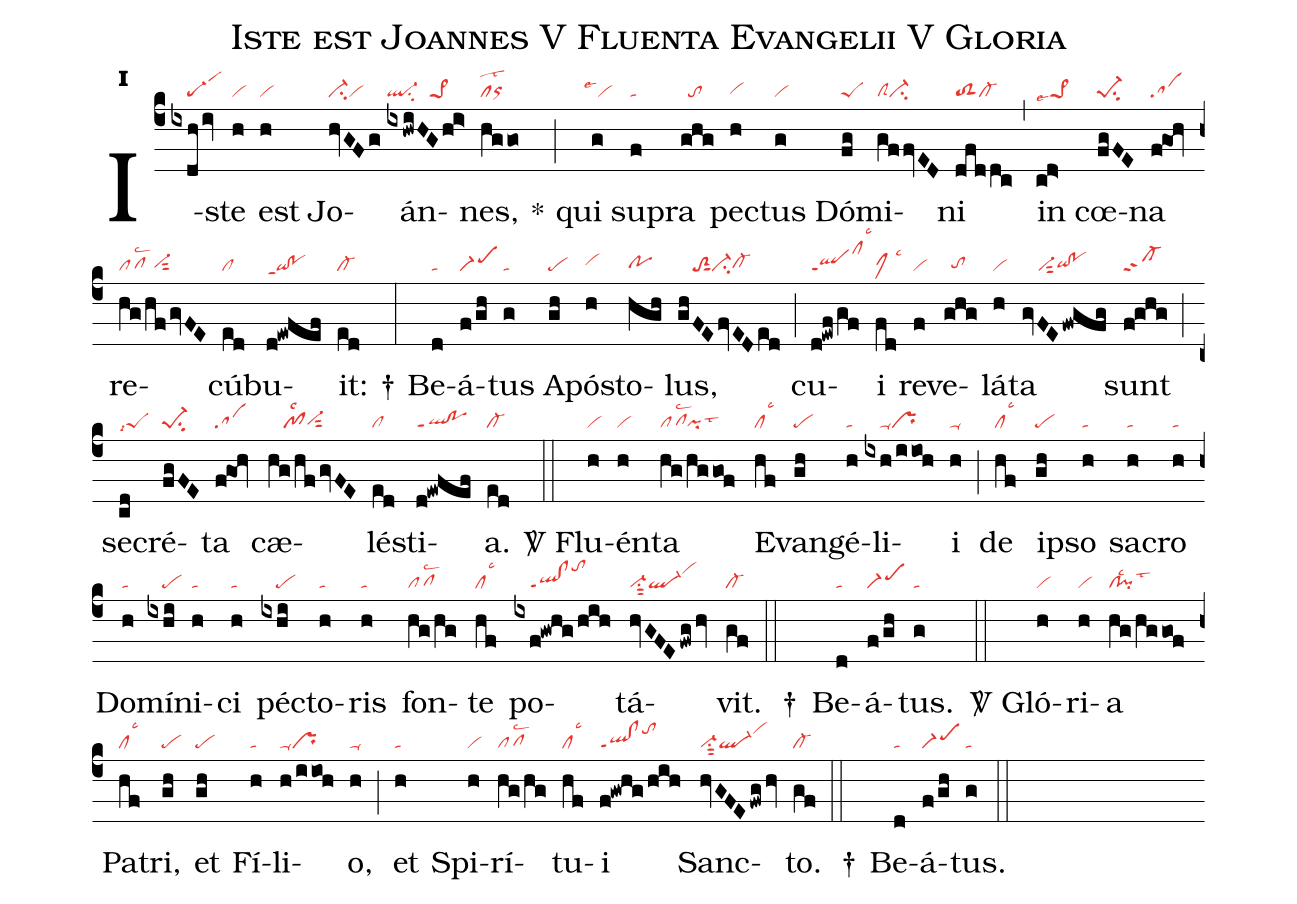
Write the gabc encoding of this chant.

name:Iste est Joannes V Fluenta Evangelii V Gloria;
office-part:re;
mode:1;
nabc-lines:1;
%%
initial-style: 1;
name: Iste est Joannes;
mode: 1;
office-part: Responsorium;
annotation: Resp.;
annotation: i;
nabc-lines: 1;
%%
(c4) I(ixdh/iv|////scG-1)ste(h|vi) est(h|vi) Jo(hvGFg|ci-vi)án(ixhwiHGhi>|ql-su2pe>1)nes,(hggo|cllst2```orhg) *(;) qui(g|``vilse1) su(f|ta)pra(ghg|//to) pec(h|vihg)tus(g|vi) Dó(fg|peS)mi(gffvED|clSci-)ni(dfddc|toS2cl-) (,) in(cd>|pe>1lse7) cœ(fgFE|pe-1su2)na(f!goh|sa) re(hg/hf/gvFE|pflsc2vi-hgsut2)cú(ed|cl)bu(d!ewfef|qi!poppt1)it:(ed|cl-) †(:) Be(d|ta)á(f/gh|scM1)tus(g|ta) A(gh|pe)pó(h|vihh)sto(hgh|pohg)lus,(ghFEfvEDed|////toS2sut1ci-cl-hg) (;) cu(d!ewf/gf|qlppt1clhllsc3)i(fd|clMhhlsc3) re(f|vi)ve(ghg|//tohg)lá(h|vi)ta(gvFE/fwgfg|////vi-sut2qihg!pohg) sunt(f!ghg|cl-ppt2) (;) se(cd|peSlsi7)cré(fgFE|pe-1su2)ta(f!goh|sa) cæ(hg/hf/gvFE|////pf1lsc2vi-hgsut2)lé(ed|cl)sti(d!ewfef|ql!poppt1)a.(ed|cl-) (::)

<sp>V/</sp> Flu(h|vi)én(h|vi)ta(hg/hggof|pflsc2``pilst3) E(hf|cllsc3)van(gh|pe)gé(h|ta)li(ixh/iioh|////ta-pr)i(h|ta-) (;) de(hf|cllsc3) ip(gh|pe)so(h|ta) sa(h|ta)cro(h|ta) Do(h|ta)mí(ixhi|////pe)ni(h|ta)ci(h|ta) péc(ixhi|////pe)to(h|ta)ris(h|ta) fon(hg/hg|pflsc2)te(hf|cllsc3) po(ixf!gwhg/hih|////ql!clppt1tohl)tá(hvGFE/fwg/hv|vi-su1sut2ql-vihk)vit.(gf|cl-) (::)
†() Be(d|ta)á(f/gh|scM1)tus.(g|ta) (::)

<sp>V/</sp> Gló(h|vi)ri(h|vi)a(hg/hggof|cl!pilsc2lst3) Pa(hf|cllsc3)tri,(gh|pe) et(gh|pe) Fí(h|ta)li(h/iioh|ta-pr)o,(h|ta-) (;) et(h|ta) Spi(h|vi)rí(hg/hg|pflsc2)tu(hf|cllsc3)i(f!gwhg/hih|ql!clppt1tohk) Sanc(hvGFE/fwg/hv|vi-su1sut2ql-vihk)to.(gf|cl-) (::)
†() Be(d|ta)á(f/gh|scM1)tus.(g|ta) (::)
